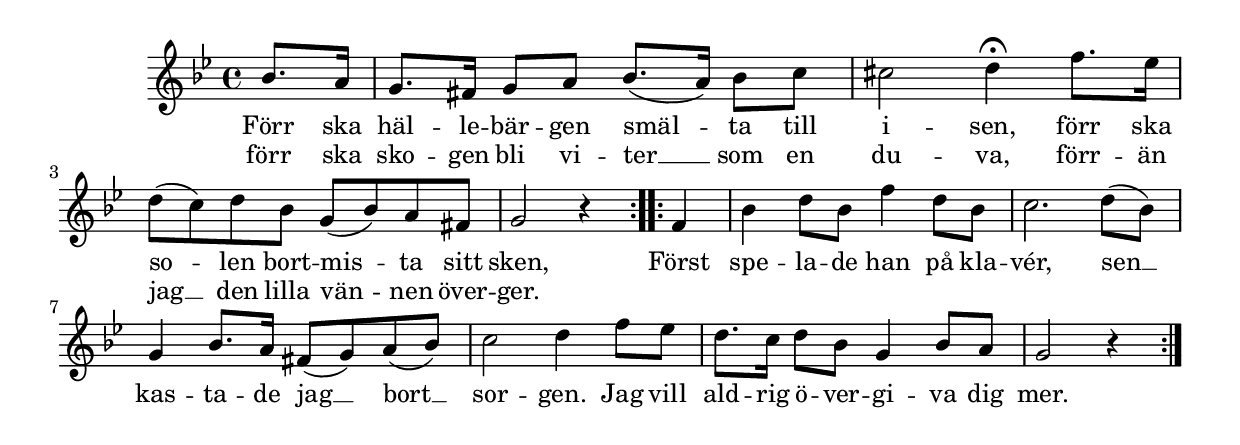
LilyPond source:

{
\time 4/4
\key g \minor

\repeat volta 2 { 
 \partial 4
 bes'8. a'16  | 
 g'8. fis'16 g'8 a' bes'8.-( a'16-) bes'8 c''  | 
 cis''2 d''4-\fermata f''8. ees''16  | 
 d''8-( c''-) d'' bes' g'-( bes'-) a' fis'  | 
 g'2 r4
 } %( endrepeat )% 
\repeat volta 2 { 
 f'  | 
 bes' d''8 bes' f''4 d''8 bes'  | 
 c''2. d''8-( bes'-)  | \break
 g'4 bes'8. a'16 fis'8-( g'-) a'-( bes'-)  | 
 c''2 d''4 f''8 ees''  | 
 d''8. c''16 d''8 bes' g'4 bes'8 a'  | 
 g'2 r4
 } %( endrepeat )% 
 }
 \addlyrics {
     Förr ska häl -- le -- bär -- gen smäl --  -- ta till i -- sen, förr ska
     so --  -- len bort -- mis --  -- ta sitt sken, Först spe -- la -- de han på kla -- 
     vér, sen __ kas -- ta -- de jag __ bort __ sor -- gen. Jag vill
     ald -- rig ö -- ver -- gi -- va dig mer.
}
 \addlyrics {
     förr ska sko -- gen bli vi -- ter __ som en du -- va, förr -- än
     jag __ den lilla vän --  -- nen över -- ger.
}
